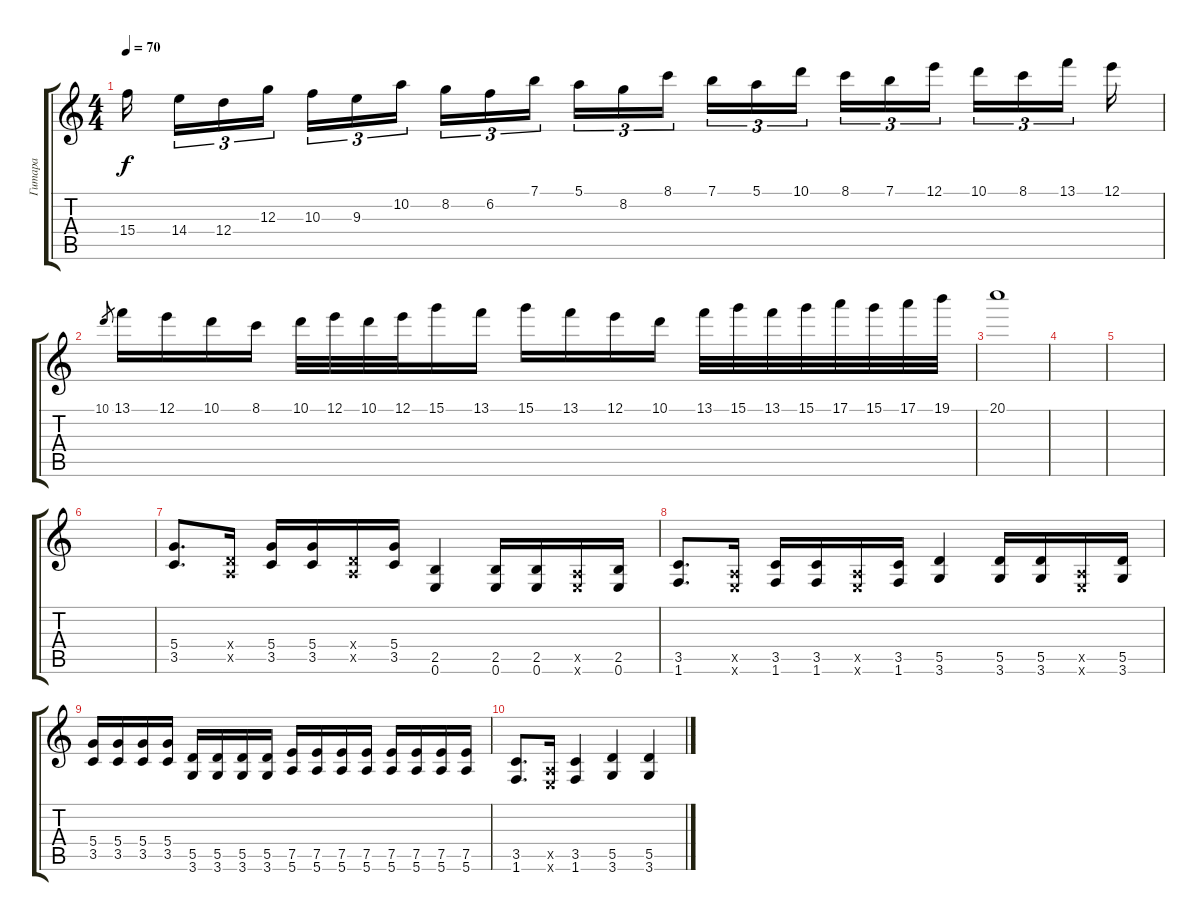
\track ("Гитара" "Гитара") {instrument electricguitarjazz}
\staff {score tabs}
\tuning (E4 B3 G3 D3 A2 E2) {hide}
\ts (4 4)
\tempo 70
\clef g2
\ks c
15.4.16{dy f beam splitsecondary} 14.4.16{tu (3 2)} 12.4.16{tu (3 2)} 12.3.16{tu (3 2) beam splitsecondary} 10.3.16{tu (3 2)} 9.3.16{tu (3 2)} 10.2.16{tu (3 2) beam splitsecondary} 8.2.16{tu (3 2)} 6.2.16{tu (3 2)} 7.1.16{tu (3 2) beam splitsecondary} 5.1.16{tu (3 2)} 8.2.16{tu (3 2)} 8.1.16{tu (3 2) beam splitsecondary} 7.1.16{tu (3 2)} 5.1.16{tu (3 2)} 10.1.16{tu (3 2) beam splitsecondary} 8.1.16{tu (3 2)} 7.1.16{tu (3 2)} 12.1.16{tu (3 2) beam splitsecondary} 10.1.16{tu (3 2)} 8.1.16{tu (3 2)} 13.1.16{tu (3 2) beam splitsecondary} 12.1.16 |
10.1.8{gr} 13.1.16 12.1.16 10.1.16 8.1.16 10.1.32 12.1.32 10.1.32 12.1.32 15.1.16 13.1.16 15.1.16 13.1.16 12.1.16 10.1.16 13.1.32 15.1.32 13.1.32 15.1.32 17.1.32 15.1.32 17.1.32 19.1.32 |
20.1.1 |
|
|
|
(5.4 3.5).8{d volume 12 instrument distortionguitar} (0.4{x} 0.5{x}).16 (5.4 3.5).16 (5.4 3.5).16 (0.4{x} 0.5{x}).16 (5.4 3.5).16 (2.5 0.6).4 (2.5 0.6).16 (2.5 0.6).16 (0.5{x} 0.6{x}).16 (2.5 0.6).16 |
(3.5 1.6).8{d} (0.5{x} 0.6{x}).16 (3.5 1.6).16 (3.5 1.6).16 (0.5{x} 0.6{x}).16 (3.5 1.6).16 (5.5 3.6).4 (5.5 3.6).16 (5.5 3.6).16 (0.5{x} 0.6{x}).16 (5.5 3.6).16 |
(5.4 3.5).16 (5.4 3.5).16 (5.4 3.5).16 (5.4 3.5).16 (5.5 3.6).16 (5.5 3.6).16 (5.5 3.6).16 (5.5 3.6).16 (7.5 5.6).16 (7.5 5.6).16 (7.5 5.6).16 (7.5 5.6).16 (7.5 5.6).16 (7.5 5.6).16 (7.5 5.6).16 (7.5 5.6).16 |
(3.5 1.6).8{d} (0.5{x} 0.6{x}).16 (3.5 1.6).4 (5.5 3.6).4 (5.5 3.6).4
